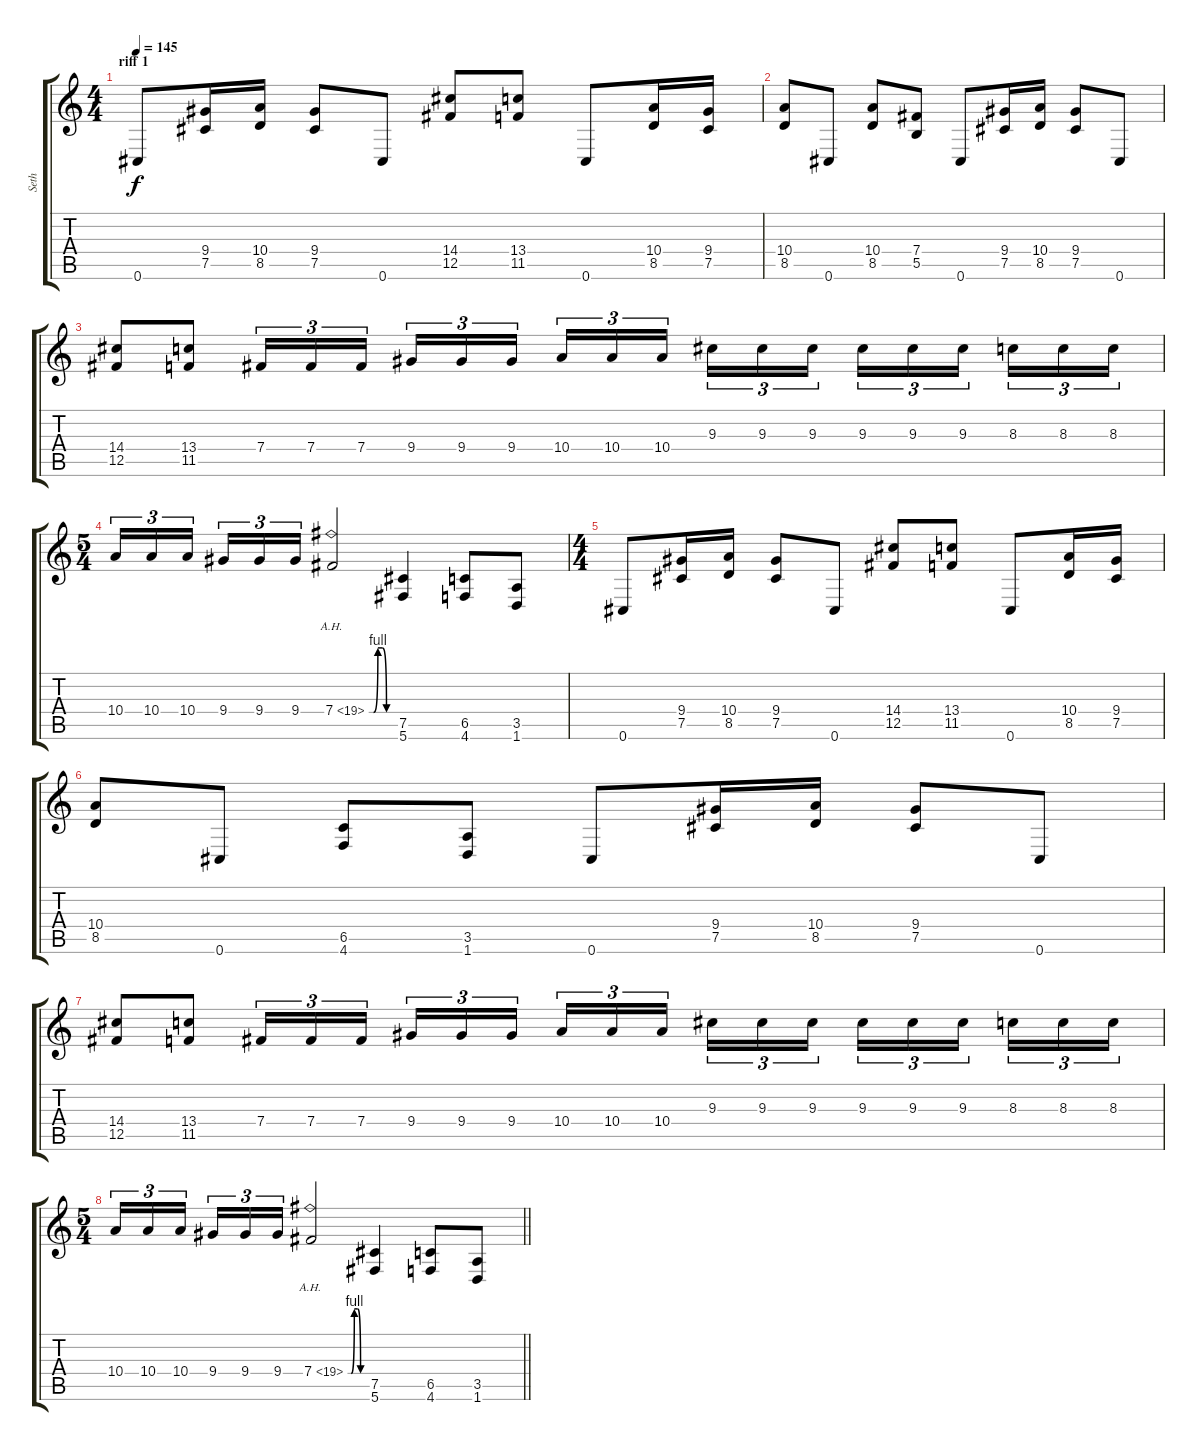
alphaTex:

\track ("Seth" "Seth") {instrument distortionguitar}
\staff {score tabs}
\tuning (Db4 Ab3 E3 B2 Gb2 Db2) {hide}
\ts (4 4)
\section ("" "riff 1")
\tempo 145
\clef g2
\ks c
0.6.8{dy f} (9.4 7.5).16 (10.4 8.5).16 (9.4 7.5).8 0.6.8 (14.4 12.5).8 (13.4 11.5).8 0.6.8 (10.4 8.5).16 (9.4 7.5).16 |
(10.4 8.5).8 0.6.8 (10.4 8.5).8 (7.4 5.5).8 0.6.8 (9.4 7.5).16 (10.4 8.5).16 (9.4 7.5).8 0.6.8 |
(14.4 12.5).8 (13.4 11.5).8 7.4.16{tu (3 2)} 7.4.16{tu (3 2)} 7.4.16{tu (3 2) beam splitsecondary} 9.4.16{tu (3 2)} 9.4.16{tu (3 2)} 9.4.16{tu (3 2)} 10.4.16{tu (3 2)} 10.4.16{tu (3 2)} 10.4.16{tu (3 2) beam splitsecondary} 9.3.16{tu (3 2)} 9.3.16{tu (3 2)} 9.3.16{tu (3 2)} 9.3.16{tu (3 2)} 9.3.16{tu (3 2)} 9.3.16{tu (3 2) beam splitsecondary} 8.3.16{tu (3 2)} 8.3.16{tu (3 2)} 8.3.16{tu (3 2)} |
\ts (5 4)
10.4.16{tu (3 2)} 10.4.16{tu (3 2)} 10.4.16{tu (3 2) beam splitsecondary} 9.4.16{tu (3 2)} 9.4.16{tu (3 2)} 9.4.16{tu (3 2)} 7.4{be (custom 0 0 10 0 20 4 30 4 40 0 46 0 60 0) ah 12}.2 (7.5 5.6).4 (6.5 4.6).8 (3.5 1.6).8 |
\ts (4 4)
0.6.8 (9.4 7.5).16 (10.4 8.5).16 (9.4 7.5).8 0.6.8 (14.4 12.5).8 (13.4 11.5).8 0.6.8 (10.4 8.5).16 (9.4 7.5).16 |
(10.4 8.5).8 0.6.8 (6.5 4.6).8 (3.5 1.6).8 0.6.8 (9.4 7.5).16 (10.4 8.5).16 (9.4 7.5).8 0.6.8 |
(14.4 12.5).8 (13.4 11.5).8 7.4.16{tu (3 2)} 7.4.16{tu (3 2)} 7.4.16{tu (3 2) beam splitsecondary} 9.4.16{tu (3 2)} 9.4.16{tu (3 2)} 9.4.16{tu (3 2)} 10.4.16{tu (3 2)} 10.4.16{tu (3 2)} 10.4.16{tu (3 2) beam splitsecondary} 9.3.16{tu (3 2)} 9.3.16{tu (3 2)} 9.3.16{tu (3 2)} 9.3.16{tu (3 2)} 9.3.16{tu (3 2)} 9.3.16{tu (3 2) beam splitsecondary} 8.3.16{tu (3 2)} 8.3.16{tu (3 2)} 8.3.16{tu (3 2)} |
\ts (5 4)
\barLineRight lightlight
10.4.16{tu (3 2)} 10.4.16{tu (3 2)} 10.4.16{tu (3 2) beam splitsecondary} 9.4.16{tu (3 2)} 9.4.16{tu (3 2)} 9.4.16{tu (3 2)} 7.4{be (custom 0 0 10 0 20 4 30 4 40 0 46 0 60 0) ah 12}.2 (7.5 5.6).4 (6.5 4.6).8 (3.5 1.6).8
